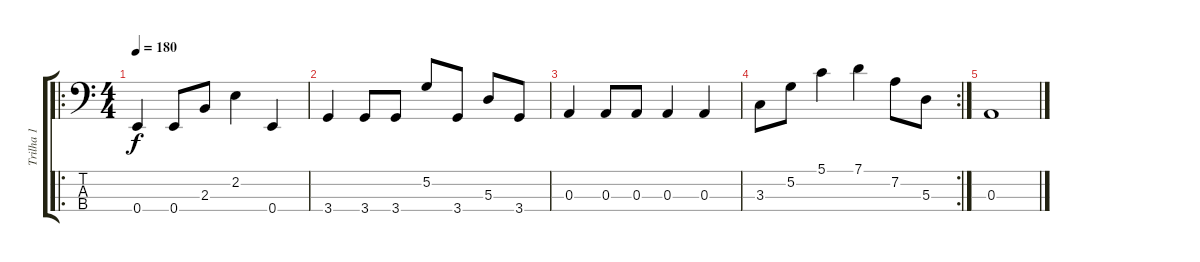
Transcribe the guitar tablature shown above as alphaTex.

\track ("Trilha 1" "Trilha 1") {instrument electricbasspick}
\staff {score tabs}
\tuning (G2 D2 A1 E1) {hide}
\ro
\ts (4 4)
\tempo 180
\clef f4
\ks c
0.4.4{dy f} 0.4.8 2.3.8 2.2.4 0.4.4 |
3.4.4 3.4.8 3.4.8 5.2.8 3.4.8 5.3.8 3.4.8 |
0.3.4 0.3.8 0.3.8 0.3.4 0.3.4 |
\rc 2
3.3.8 5.2.8 5.1.4 7.1.4 7.2.8 5.3.8 |
0.3.1
